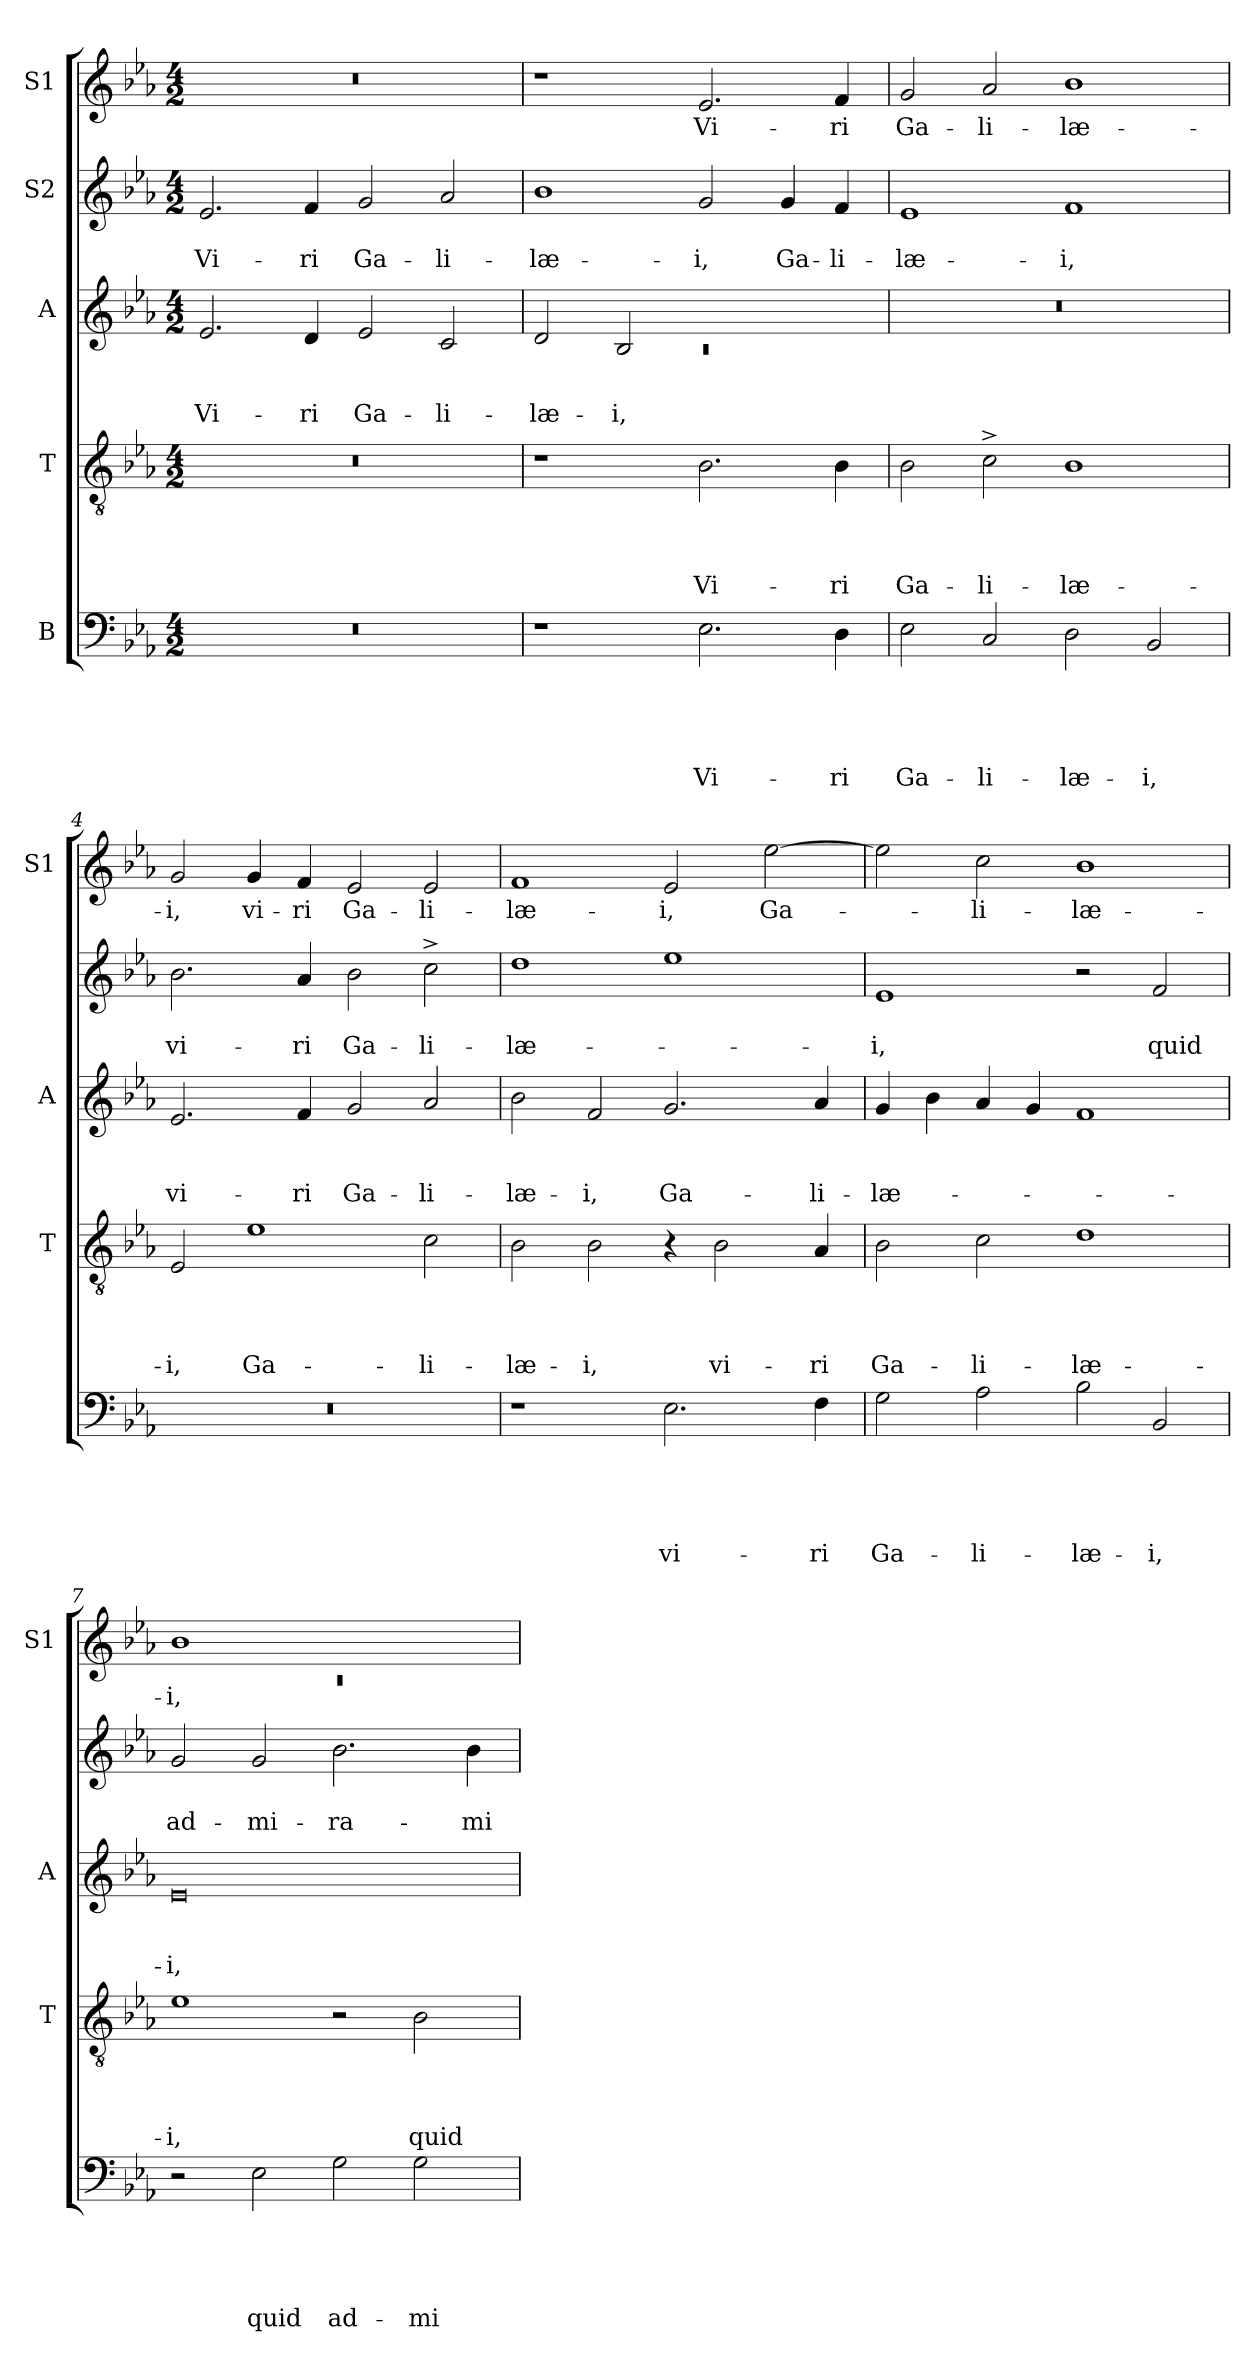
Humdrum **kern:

**kern	**text	**text	**text	**text	**text	**kern	**text	**text	**text	**text	**kern	**text	**text	**text	**kern	**text	**text	**kern	**text
*part5	*part5	*part5	*part5	*part5	*part5	*part4	*part4	*part4	*part4	*part4	*part3	*part3	*part3	*part3	*part2	*part2	*part2	*part1	*part1
*staff5	*staff5	*staff5	*staff5	*staff5	*staff5	*staff4	*staff4	*staff4	*staff4	*staff4	*staff3	*staff3	*staff3	*staff3	*staff2	*staff2	*staff2	*staff1	*staff1
*I"B	*	*	*	*	*	*I"T	*	*	*	*	*I"A	*	*	*	*I"S2	*	*	*I"S1	*
*	*	*	*	*	*	*I'T	*	*	*	*	*I'A	*	*	*	*	*	*	*I'S1	*
*clefF4	*	*	*	*	*	*clefGv2	*	*	*	*	*clefG2	*	*	*	*clefG2	*	*	*clefG2	*
*k[b-e-a-]	*	*	*	*	*	*k[b-e-a-]	*	*	*	*	*k[b-e-a-]	*	*	*	*k[b-e-a-]	*	*	*k[b-e-a-]	*
*E-:	*	*	*	*	*	*E-:	*	*	*	*	*E-:	*	*	*	*E-:	*	*	*E-:	*
*M4/2	*	*	*	*	*	*M4/2	*	*	*	*	*M4/2	*	*	*	*M4/2	*	*	*M4/2	*
=1	=1	=1	=1	=1	=1	=1	=1	=1	=1	=1	=1	=1	=1	=1	=1	=1	=1	=1	=1
!LO:N:vis=1	!	!	!	!	!	!LO:N:vis=1	!	!	!	!	!	!	!	!LO:LY:b	!	!	!LO:LY:b	!LO:N:vis=1	!
0r	.	.	.	.	.	0r	.	.	.	.	2.e-/	.	.	Vi-	2.e-/	.	Vi-	0r	.
!	!	!	!	!	!	!	!	!	!	!	!	!	!	!LO:LY:b	!	!	!LO:LY:b	!	!
.	.	.	.	.	.	.	.	.	.	.	4d/	.	.	-ri	4f/	.	-ri	.	.
!	!	!	!	!	!	!	!	!	!	!	!	!	!	!LO:LY:b	!	!	!LO:LY:b	!	!
.	.	.	.	.	.	.	.	.	.	.	2e-/	.	.	Ga-	2g/	.	Ga-	.	.
!	!	!	!	!	!	!	!	!	!	!	!	!	!	!LO:LY:b	!	!	!LO:LY:b	!	!
.	.	.	.	.	.	.	.	.	.	.	2c/	.	.	-li-	2a-/	.	-li-	.	.
=2!	=2!	=2!	=2!	=2!	=2!	=2!	=2!	=2!	=2!	=2!	=2!	=2!	=2!	=2!	=2!	=2!	=2!	=2!	=2!
*	*	*	*	*	*	*	*	*	*	*	*^	*	*	*	*	*	*	*	*
!	!	!	!	!	!	!	!	!	!	!	!	!LO:N:vis=1	!	!	!LO:LY:b	!	!	!LO:LY:b	!	!
1r	.	.	.	.	.	1r	.	.	.	.	2d/	0rc	.	.	-læ-	1b-	.	-læ-	1r	.
!	!	!	!	!	!	!	!	!	!	!	!	!	!	!	!LO:LY:b	!	!	!	!	!
.	.	.	.	.	.	.	.	.	.	.	2B-/	.	.	.	-i,	.	.	.	.	.
!	!	!	!	!	!LO:LY:b	!	!	!	!	!LO:LY:b	!	!	!	!	!	!	!	!LO:LY:b	!	!LO:LY:b
2.E-\	.	.	.	.	Vi-	2.B-\	.	.	.	Vi-	1ryy	.	.	.	.	2g/	.	-i,	2.e-/	Vi-
!	!	!	!	!	!	!	!	!	!	!	!	!	!	!	!	!	!	!LO:LY:b	!	!
.	.	.	.	.	.	.	.	.	.	.	.	.	.	.	.	4g/	.	Ga-	.	.
!	!	!	!	!	!LO:LY:b	!	!	!	!	!LO:LY:b	!	!	!	!	!	!	!	!LO:LY:b	!	!LO:LY:b
4D\	.	.	.	.	-ri	4B-\	.	.	.	-ri	.	.	.	.	.	4f/	.	-li-	4f/	-ri
*	*	*	*	*	*	*	*	*	*	*	*v	*v	*	*	*	*	*	*	*	*
=3!	=3!	=3!	=3!	=3!	=3!	=3!	=3!	=3!	=3!	=3!	=3!	=3!	=3!	=3!	=3!	=3!	=3!	=3!	=3!
!	!	!	!	!	!LO:LY:b	!	!	!	!	!LO:LY:b	!LO:N:vis=1	!	!	!	!	!	!LO:LY:b	!	!LO:LY:b
2E-\	.	.	.	.	Ga-	2B-\	.	.	.	Ga-	0r	.	.	.	1e-	.	-læ-	2g/	Ga-
!	!	!	!	!	!LO:LY:b	!	!	!	!	!LO:LY:b	!	!	!	!	!	!	!	!	!LO:LY:b
2C/	.	.	.	.	-li-	2c^>\	.	.	.	-li-	.	.	.	.	.	.	.	2a-/	-li-
!	!	!	!	!	!LO:LY:b	!	!	!	!	!LO:LY:b	!	!	!	!	!	!	!LO:LY:b:rj	!	!LO:LY:b
2D\	.	.	.	.	-læ-	1B-	.	.	.	-læ-	.	.	.	.	1f	.	-i,	1b-	-læ-
!	!	!	!	!	!LO:LY:b	!	!	!	!	!	!	!	!	!	!	!	!	!	!
2BB-/	.	.	.	.	-i,	.	.	.	.	.	.	.	.	.	.	.	.	.	.
=4!	=4!	=4!	=4!	=4!	=4!	=4!	=4!	=4!	=4!	=4!	=4!	=4!	=4!	=4!	=4!	=4!	=4!	=4!	=4!
!LO:N:vis=1	!	!	!	!	!	!	!	!	!	!LO:LY:b	!	!	!	!LO:LY:b	!	!	!LO:LY:b	!	!LO:LY:b
0r	.	.	.	.	.	2E-/	.	.	.	-i,	2.e-/	.	.	vi-	2.b-\	.	vi-	2g/	-i,
!	!	!	!	!	!	!	!	!	!	!LO:LY:b	!	!	!	!	!	!	!	!	!LO:LY:b
.	.	.	.	.	.	1e-	.	.	.	Ga-	.	.	.	.	.	.	.	4g/	vi-
!	!	!	!	!	!	!	!	!	!	!	!	!	!	!LO:LY:b	!	!	!LO:LY:b	!	!LO:LY:b
.	.	.	.	.	.	.	.	.	.	.	4f/	.	.	-ri	4a-/	.	-ri	4f/	-ri
!	!	!	!	!	!	!	!	!	!	!	!	!	!	!LO:LY:b	!	!	!LO:LY:b	!	!LO:LY:b
.	.	.	.	.	.	.	.	.	.	.	2g/	.	.	Ga-	2b-\	.	Ga-	2e-/	Ga-
!	!	!	!	!	!	!	!	!	!	!LO:LY:b	!	!	!	!LO:LY:b	!	!	!LO:LY:b	!	!LO:LY:b
.	.	.	.	.	.	2c\	.	.	.	-li-	2a-/	.	.	-li-	2cc^>\	.	-li-	2e-/	-li-
=5!	=5!	=5!	=5!	=5!	=5!	=5!	=5!	=5!	=5!	=5!	=5!	=5!	=5!	=5!	=5!	=5!	=5!	=5!	=5!
!	!	!	!	!	!	!	!	!	!	!LO:LY:b	!	!	!	!LO:LY:b	!	!	!LO:LY:b	!	!LO:LY:b
1r	.	.	.	.	.	2B-\	.	.	.	-læ-	2b-\	.	.	-læ-	1dd	.	-læ-	1f	-læ-
!	!	!	!	!	!	!	!	!	!	!LO:LY:b	!	!	!	!LO:LY:b	!	!	!	!	!
.	.	.	.	.	.	2B-\	.	.	.	-i,	2f/	.	.	-i,	.	.	.	.	.
!	!	!	!	!	!LO:LY:b	!	!	!	!	!	!	!	!	!LO:LY:b	!	!	!	!	!LO:LY:b
2.E-\	.	.	.	.	vi-	4r	.	.	.	.	2.g/	.	.	Ga-	1ee-	.	.	2e-/	-i,
!	!	!	!	!	!	!	!	!	!	!LO:LY:b	!	!	!	!	!	!	!	!	!
.	.	.	.	.	.	2B-\	.	.	.	vi-	.	.	.	.	.	.	.	.	.
!	!	!	!	!	!	!	!	!	!	!	!	!	!	!	!	!	!	!	!LO:LY:b
.	.	.	.	.	.	.	.	.	.	.	.	.	.	.	.	.	.	[<2ee-\	Ga-
!	!	!	!	!	!LO:LY:b	!	!	!	!	!LO:LY:b	!	!	!	!LO:LY:b	!	!	!	!	!
4F\	.	.	.	.	-ri	4A-/	.	.	.	-ri	4a-/	.	.	-li-	.	.	.	.	.
!!LO:LB:g=z
=6	=6	=6	=6	=6	=6	=6	=6	=6	=6	=6	=6	=6	=6	=6	=6	=6	=6	=6	=6
!	!	!	!	!	!LO:LY:b	!	!	!	!	!LO:LY:b	!	!	!	!LO:LY:b	!	!	!LO:LY:b:rj	!	!
2G\	.	.	.	.	Ga-	2B-\	.	.	.	Ga-	4g/	.	.	-læ-	1e-	.	-i,	2ee-\]	.
.	.	.	.	.	.	.	.	.	.	.	4b-\	.	.	.	.	.	.	.	.
!	!	!	!	!	!LO:LY:b	!	!	!	!	!LO:LY:b	!	!	!	!	!	!	!	!	!LO:LY:b
2A-\	.	.	.	.	-li-	2c\	.	.	.	-li-	4a-/	.	.	.	.	.	.	2cc\	-li-
.	.	.	.	.	.	.	.	.	.	.	4g/	.	.	.	.	.	.	.	.
!	!	!	!	!	!LO:LY:b	!	!	!	!	!LO:LY:b	!	!	!	!	!	!	!	!	!LO:LY:b
2B-\	.	.	.	.	-læ-	1d	.	.	.	-læ-	1f	.	.	.	2r	.	.	1b-	-læ-
!	!	!	!	!	!LO:LY:b	!	!	!	!	!	!	!	!	!	!	!	!LO:LY:b	!	!
2BB-/	.	.	.	.	-i,	.	.	.	.	.	.	.	.	.	2f/	.	quid	.	.
=7!	=7!	=7!	=7!	=7!	=7!	=7!	=7!	=7!	=7!	=7!	=7!	=7!	=7!	=7!	=7!	=7!	=7!	=7!	=7!
*	*	*	*	*	*	*	*	*	*	*	*	*	*	*	*	*	*	*^	*
!	!	!	!	!	!	!	!	!	!	!LO:LY:b:rj	!	!	!	!LO:LY:b:rj	!	!	!LO:LY:b	!	!LO:N:vis=1	!LO:LY:b:rj
2r	.	.	.	.	.	1e-	.	.	.	-i,	0e-	.	.	-i,	2g/	.	ad-	1b-	0rc	-i,
!	!	!	!	!	!LO:LY:b	!	!	!	!	!	!	!	!	!	!	!	!LO:LY:b	!	!	!
2E-\	.	.	.	.	quid	.	.	.	.	.	.	.	.	.	2g/	.	-mi-	.	.	.
!	!	!	!	!	!LO:LY:b	!	!	!	!	!	!	!	!	!	!	!	!LO:LY:b	!	!	!
2G\	.	.	.	.	ad-	2r	.	.	.	.	.	.	.	.	2.b-\	.	-ra-	1ryy	.	.
!	!	!	!	!	!LO:LY:b	!	!	!	!	!LO:LY:b	!	!	!	!	!	!	!	!	!	!
2G\	.	.	.	.	-mi-	2B-\	.	.	.	quid	.	.	.	.	.	.	.	.	.	.
!	!	!	!	!	!	!	!	!	!	!	!	!	!	!	!	!	!LO:LY:b	!	!	!
.	.	.	.	.	.	.	.	.	.	.	.	.	.	.	4b-\	.	-mi-	.	.	.
*	*	*	*	*	*	*	*	*	*	*	*	*	*	*	*	*	*	*v	*v	*
=!	=!	=!	=!	=!	=!	=!	=!	=!	=!	=!	=!	=!	=!	=!	=!	=!	=!	=!	=!
*-	*-	*-	*-	*-	*-	*-	*-	*-	*-	*-	*-	*-	*-	*-	*-	*-	*-	*-	*-
